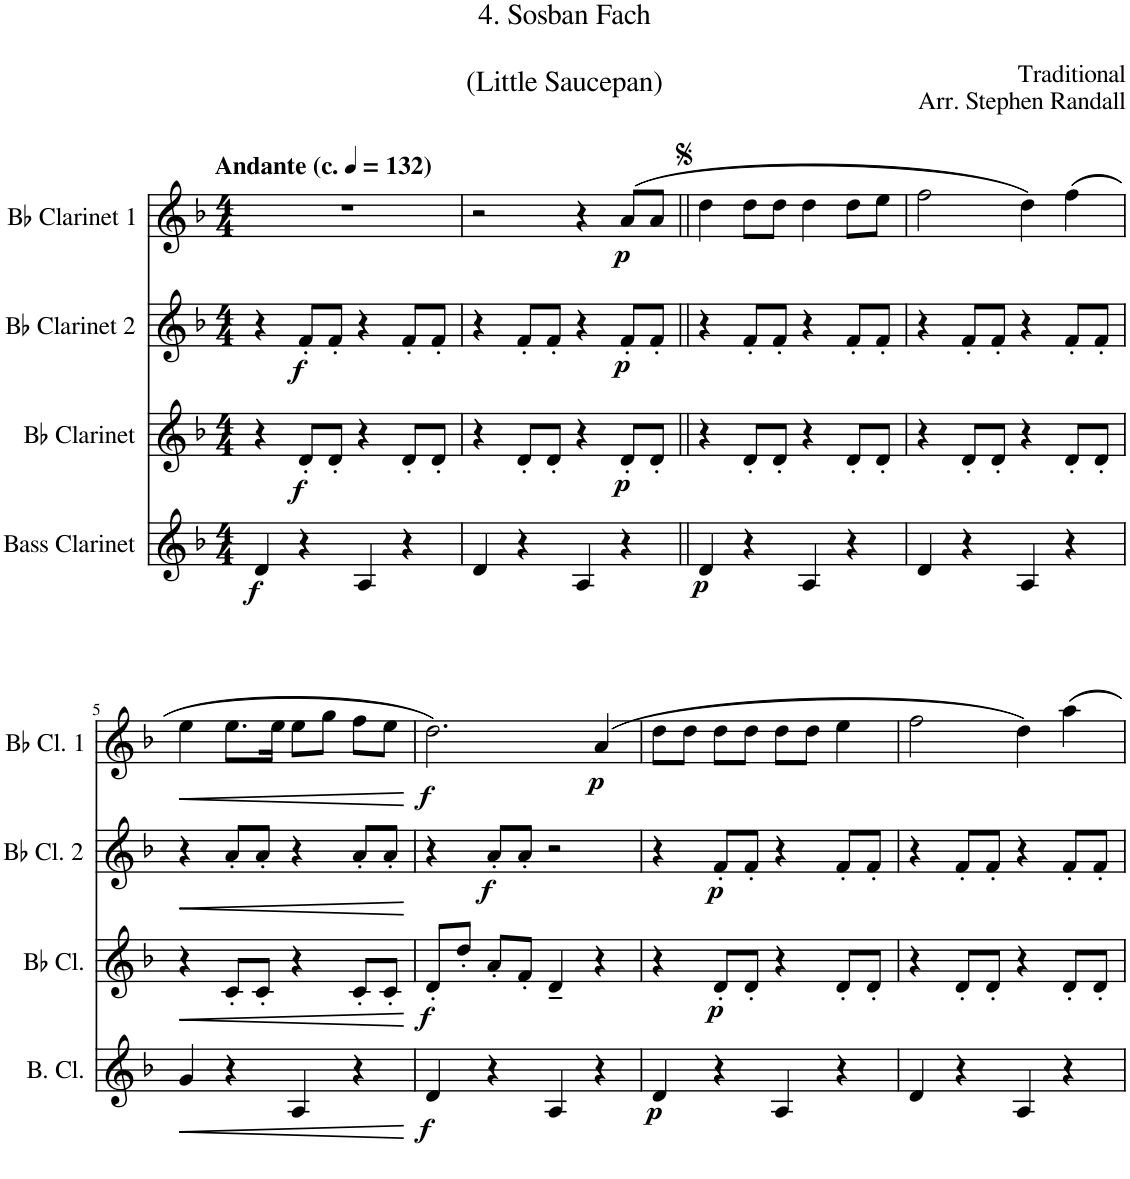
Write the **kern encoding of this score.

**kern	**dynam	**kern	**dynam	**kern	**dynam	**kern	**dynam
*part4	*part4	*part3	*part3	*part2	*part2	*part1	*part1
*staff4	*staff4	*staff3	*staff3	*staff2	*staff2	*staff1	*staff1
*I"Bass Clarinet	*	*I"Bb Clarinet	*	*I"Bb Clarinet 2	*	*I"Bb Clarinet 1	*
*I'B. Cl.	*	*I'Bb Cl.	*	*I'Bb Cl. 2	*	*I'Bb Cl. 1	*
!!LO:PB:g=z
*clefG2	*	*clefG2	*	*clefG2	*	*clefG2	*
*Trd8c14	*	*Trd1c2	*	*Trd1c2	*	*Trd1c2	*
*k[b-]	*	*k[b-]	*	*k[b-]	*	*k[b-]	*
*M4/4	*	*M4/4	*	*M4/4	*	*M4/4	*
*MM132	*	*MM132	*	*MM132	*	*MM132	*
=1	=1	=1	=1	=1	=1	=1	=1
!	!	!	!	!	!	!LO:TX:a:B:t=Andante (c.	!
!	!	!	!	!	!	!LO:TX:a:B:t=)	!
!	!LO:DY:b	!	!	!	!	!	!
4d/	f	4r	.	4r	.	1r	.
!	!	!	!LO:DY:b	!	!LO:DY:b	!	!
4r	.	8d'/L	f	8f'/L	f	.	.
.	.	8d'/J	.	8f'/J	.	.	.
4A/	.	4r	.	4r	.	.	.
4r	.	8d'/L	.	8f'/L	.	.	.
.	.	8d'/J	.	8f'/J	.	.	.
=2	=2	=2	=2	=2	=2	=2	=2
4d/	.	4r	.	4r	.	2r	.
4r	.	8d'/L	.	8f'/L	.	.	.
.	.	8d'/J	.	8f'/J	.	.	.
4A/	.	4r	.	4r	.	4r	.
!	!	!	!LO:DY:b	!	!LO:DY:b	!	!LO:DY:b
4r	.	8d'/L	p	8f'/L	p	(8a/L	p
.	.	8d'/J	.	8f'/J	.	8a/J	.
=3||	=3||	=3||	=3||	=3||	=3||	=3||	=3||
!	!LO:DY:b	!	!	!	!	!	!
4d/	p	4r	.	4r	.	4dd\	.
4r	.	8d'/L	.	8f'/L	.	8dd\L	.
.	.	8d'/J	.	8f'/J	.	8dd\J	.
4A/	.	4r	.	4r	.	4dd\	.
4r	.	8d'/L	.	8f'/L	.	8dd\L	.
.	.	8d'/J	.	8f'/J	.	8ee\J	.
=4	=4	=4	=4	=4	=4	=4	=4
4d/	.	4r	.	4r	.	2ff\	.
4r	.	8d'/L	.	8f'/L	.	.	.
.	.	8d'/J	.	8f'/J	.	.	.
4A/	.	4r	.	4r	.	4dd\)	.
4r	.	8d'/L	.	8f'/L	.	(4ff\	.
.	.	8d'/J	.	8f'/J	.	.	.
!!LO:LB:g=z
=5	=5	=5	=5	=5	=5	=5	=5
!	!LO:HP:b	!	!LO:HP:b	!	!LO:HP:b	!	!LO:HP:b
4g/	<	4r	<	4r	<	4ee\	<
4r	.	8c'/L	.	8a'/L	.	8.ee\L	.
.	.	8c'/J	.	8a'/J	.	.	.
.	.	.	.	.	.	16ee\Jk	.
4A/	.	4r	.	4r	.	8ee\L	.
.	.	.	.	.	.	8gg\J	.
4r	.	8c'/L	.	8a'/L	.	8ff\L	.
.	.	8c'/J	.	8a'/J	.	8ee\J	.
.	[	.	[	.	[	.	[
=6	=6	=6	=6	=6	=6	=6	=6
!	!LO:DY:b	!	!LO:DY:b	!	!	!	!LO:DY:b
4d/	f	8d'/L	f	4r	.	2.dd\)	f
.	.	8dd'/J	.	.	.	.	.
!	!	!	!	!	!LO:DY:b	!	!
4r	.	8a'/L	.	8a'/L	f	.	.
.	.	8f'/J	.	8a'/J	.	.	.
4A/	.	4d~/	.	2r	.	.	.
!	!	!	!	!	!	!	!LO:DY:b
4r	.	4r	.	.	.	(4a/	p
=7	=7	=7	=7	=7	=7	=7	=7
!	!LO:DY:b	!	!	!	!	!	!
4d/	p	4r	.	4r	.	8dd\L	.
.	.	.	.	.	.	8dd\J	.
!	!	!	!LO:DY:b	!	!LO:DY:b	!	!
4r	.	8d'/L	p	8f'/L	p	8dd\L	.
.	.	8d'/J	.	8f'/J	.	8dd\J	.
4A/	.	4r	.	4r	.	8dd\L	.
.	.	.	.	.	.	8dd\J	.
4r	.	8d'/L	.	8f'/L	.	4ee\	.
.	.	8d'/J	.	8f'/J	.	.	.
=8	=8	=8	=8	=8	=8	=8	=8
4d/	.	4r	.	4r	.	2ff\	.
4r	.	8d'/L	.	8f'/L	.	.	.
.	.	8d'/J	.	8f'/J	.	.	.
4A/	.	4r	.	4r	.	4dd\)	.
4r	.	8d'/L	.	8f'/L	.	4aa\	.
.	.	8d'/J	.	8f'/J	.	.	.
=	=	=	=	=	=	=	=
*-	*-	*-	*-	*-	*-	*-	*-
